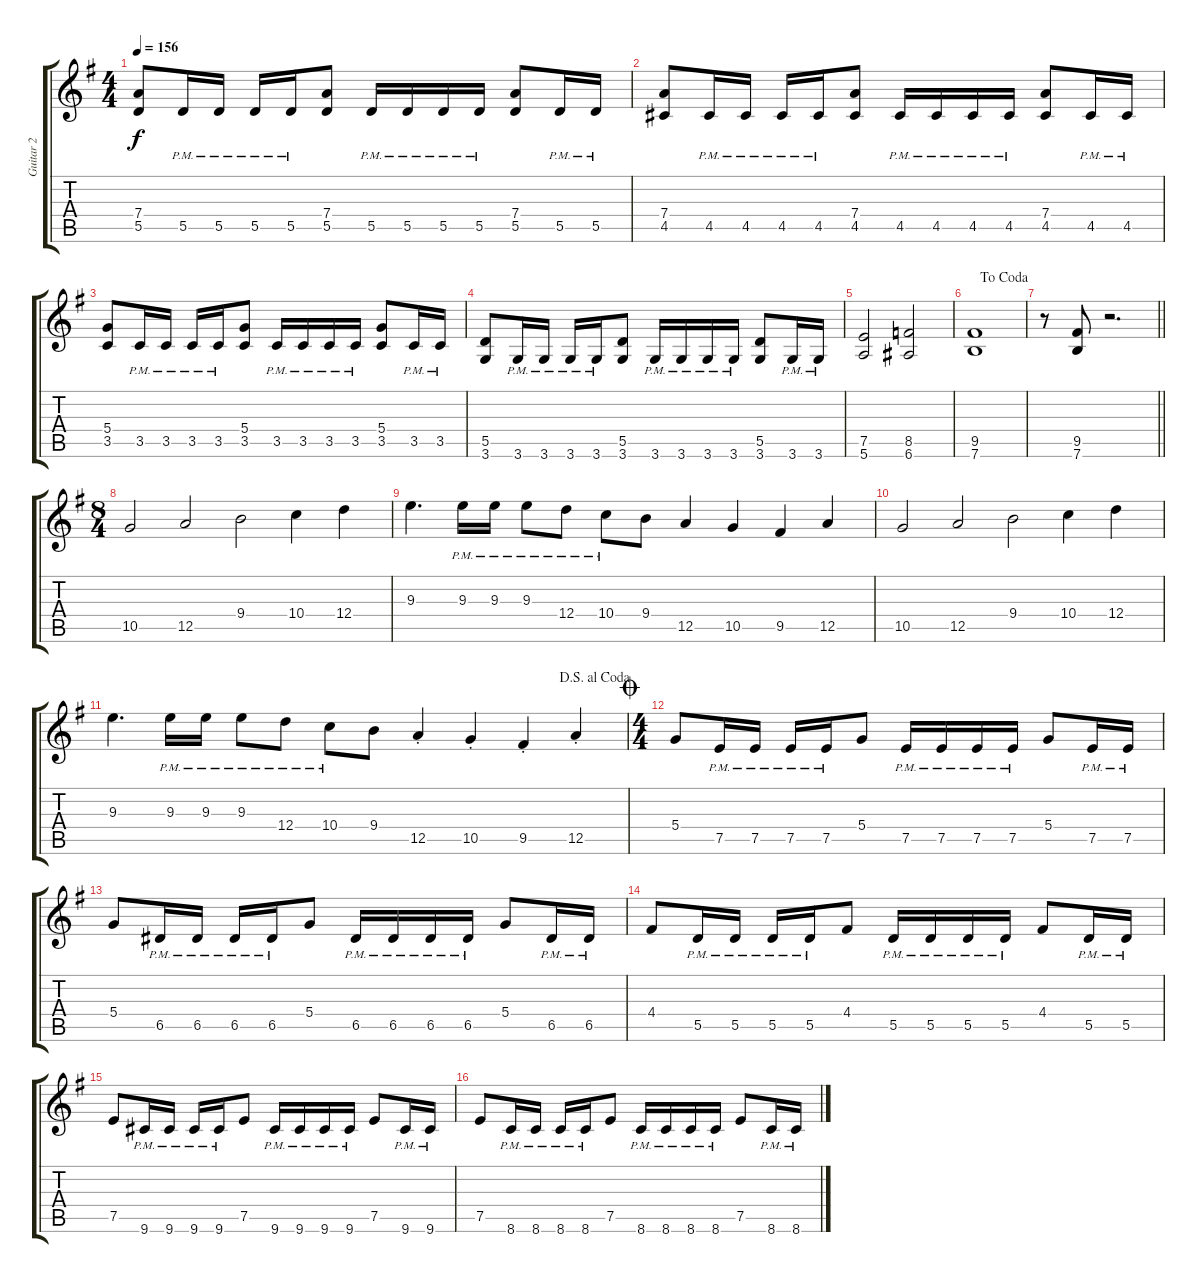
\track ("Guitar 2" "Guitar 2") {instrument distortionguitar}
\staff {score tabs}
\tuning (E4 B3 G3 D3 A2 E2) {hide}
\ts (4 4)
\tempo 156
\clef g2
\ks g
(7.4 5.5).8{dy f} 5.5{pm}.16 5.5{pm}.16 5.5{pm}.16 5.5{pm}.16 (7.4 5.5).8 5.5{pm}.16 5.5{pm}.16 5.5{pm}.16 5.5{pm}.16 (7.4 5.5).8 5.5{pm}.16 5.5{pm}.16 |
(7.4 4.5).8 4.5{pm}.16 4.5{pm}.16 4.5{pm}.16 4.5{pm}.16 (7.4 4.5).8 4.5{pm}.16 4.5{pm}.16 4.5{pm}.16 4.5{pm}.16 (7.4 4.5).8 4.5{pm}.16 4.5{pm}.16 |
(5.4 3.5).8 3.5{pm}.16 3.5{pm}.16 3.5{pm}.16 3.5{pm}.16 (5.4 3.5).8 3.5{pm}.16 3.5{pm}.16 3.5{pm}.16 3.5{pm}.16 (5.4 3.5).8 3.5{pm}.16 3.5{pm}.16 |
(5.5 3.6).8 3.6{pm}.16 3.6{pm}.16 3.6{pm}.16 3.6{pm}.16 (5.5 3.6).8 3.6{pm}.16 3.6{pm}.16 3.6{pm}.16 3.6{pm}.16 (5.5 3.6).8 3.6{pm}.16 3.6{pm}.16 |
(7.5 5.6).2 (8.5 6.6).2 |
\jump dacoda
(9.5 7.6).1 |
\barLineRight lightlight
r.8 (9.5 7.6).8 r.2{d} |
\ts (8 4)
10.5.2 12.5.2 9.4.2 10.4.4 12.4.4 |
9.3.4{d} 9.3{pm}.16 9.3{pm}.16 9.3{pm}.8 12.4{pm}.8 10.4{pm}.8 9.4.8 12.5.4 10.5.4 9.5.4 12.5.4 |
10.5.2 12.5.2 9.4.2 10.4.4 12.4.4 |
\jump dalsegnoalcoda
9.3.4{d} 9.3{pm}.16 9.3{pm}.16 9.3{pm}.8 12.4{pm}.8 10.4{pm}.8 9.4.8 12.5{st}.4 10.5{st}.4 9.5{st}.4 12.5{st}.4 |
\ts (4 4)
\jump coda
5.4.8 7.5{pm}.16 7.5{pm}.16 7.5{pm}.16 7.5{pm}.16 5.4.8 7.5{pm}.16 7.5{pm}.16 7.5{pm}.16 7.5{pm}.16 5.4.8 7.5{pm}.16 7.5{pm}.16 |
5.4.8 6.5{pm}.16 6.5{pm}.16 6.5{pm}.16 6.5{pm}.16 5.4.8 6.5{pm}.16 6.5{pm}.16 6.5{pm}.16 6.5{pm}.16 5.4.8 6.5{pm}.16 6.5{pm}.16 |
4.4.8 5.5{pm}.16 5.5{pm}.16 5.5{pm}.16 5.5{pm}.16 4.4.8 5.5{pm}.16 5.5{pm}.16 5.5{pm}.16 5.5{pm}.16 4.4.8 5.5{pm}.16 5.5{pm}.16 |
7.5.8 9.6{pm}.16 9.6{pm}.16 9.6{pm}.16 9.6{pm}.16 7.5.8 9.6{pm}.16 9.6{pm}.16 9.6{pm}.16 9.6{pm}.16 7.5.8 9.6{pm}.16 9.6{pm}.16 |
7.5.8 8.6{pm}.16 8.6{pm}.16 8.6{pm}.16 8.6{pm}.16 7.5.8 8.6{pm}.16 8.6{pm}.16 8.6{pm}.16 8.6{pm}.16 7.5.8 8.6{pm}.16 8.6{pm}.16
